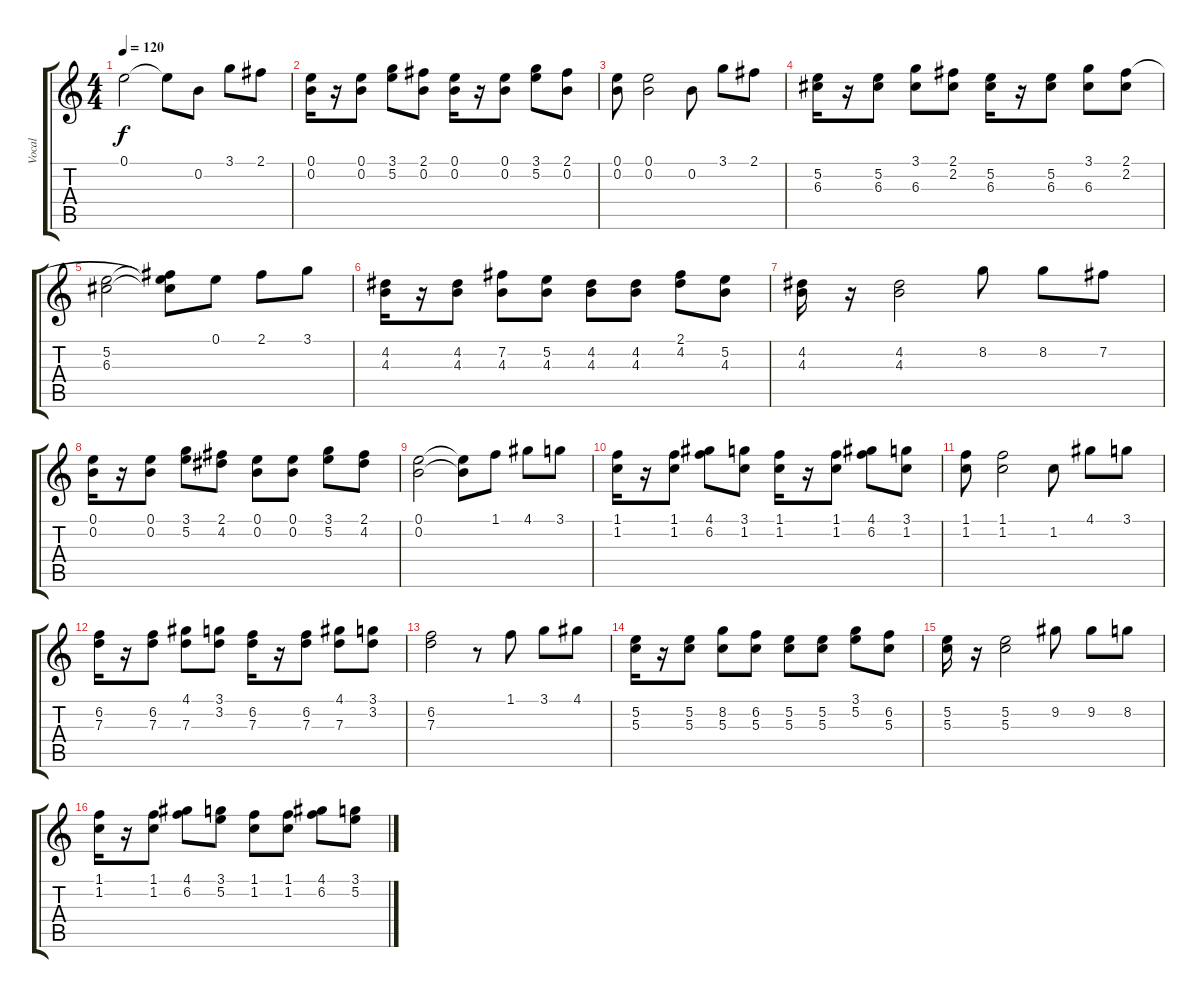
\track ("Vocal" "Vocal") {instrument acousticguitarnylon}
\staff {score tabs}
\tuning (E4 B3 G3 D3 A2 E2) {hide}
\ts (4 4)
\tempo 120
\clef g2
\ks c
0.1.2{dy f} 0.1{t}.8 0.2.8 3.1.8 2.1.8 |
(0.1 0.2).16 r.16 (0.1 0.2).8 (3.1 5.2).8 (2.1 0.2).8 (0.1 0.2).16 r.16 (0.1 0.2).8 (3.1 5.2).8 (2.1 0.2).8 |
(0.1 0.2).8 (0.1 0.2).2 0.2.8 3.1.8 2.1.8 |
(5.2 6.3).16 r.16 (5.2 6.3).8 (3.1 6.3).8 (2.1 2.2).8 (5.2 6.3).16 r.16 (5.2 6.3).8 (3.1 6.3).8 (2.1 2.2).8 |
(5.2 6.3).2 (2.1{t} 5.2{t} 6.3{t}).8 0.1.8 2.1.8 3.1.8 |
(4.2 4.3).16 r.16 (4.2 4.3).8 (7.2 4.3).8 (5.2 4.3).8 (4.2 4.3).8 (4.2 4.3).8 (2.1 4.2).8 (5.2 4.3).8 |
(4.2 4.3).16 r.16 (4.2 4.3).2 8.2.8 8.2.8 7.2.8 |
(0.1 0.2).16 r.16 (0.1 0.2).8 (3.1 5.2).8 (2.1 4.2).8 (0.1 0.2).8 (0.1 0.2).8 (3.1 5.2).8 (2.1 4.2).8 |
(0.1 0.2).2 (0.1{t} 0.2{t}).8 1.1.8 4.1.8 3.1.8 |
(1.1 1.2).16 r.16 (1.1 1.2).8 (4.1 6.2).8 (3.1 1.2).8 (1.1 1.2).16 r.16 (1.1 1.2).8 (4.1 6.2).8 (3.1 1.2).8 |
(1.1 1.2).8 (1.1 1.2).2 1.2.8 4.1.8 3.1.8 |
(6.2 7.3).16 r.16 (6.2 7.3).8 (4.1 7.3).8 (3.1 3.2).8 (6.2 7.3).16 r.16 (6.2 7.3).8 (4.1 7.3).8 (3.1 3.2).8 |
(6.2 7.3).2 r.8 1.1.8 3.1.8 4.1.8 |
(5.2 5.3).16 r.16 (5.2 5.3).8 (8.2 5.3).8 (6.2 5.3).8 (5.2 5.3).8 (5.2 5.3).8 (3.1 5.2).8 (6.2 5.3).8 |
(5.2 5.3).16 r.16 (5.2 5.3).2 9.2.8 9.2.8 8.2.8 |
(1.1 1.2).16 r.16 (1.1 1.2).8 (4.1 6.2).8 (3.1 5.2).8 (1.1 1.2).8 (1.1 1.2).8 (4.1 6.2).8 (3.1 5.2).8
